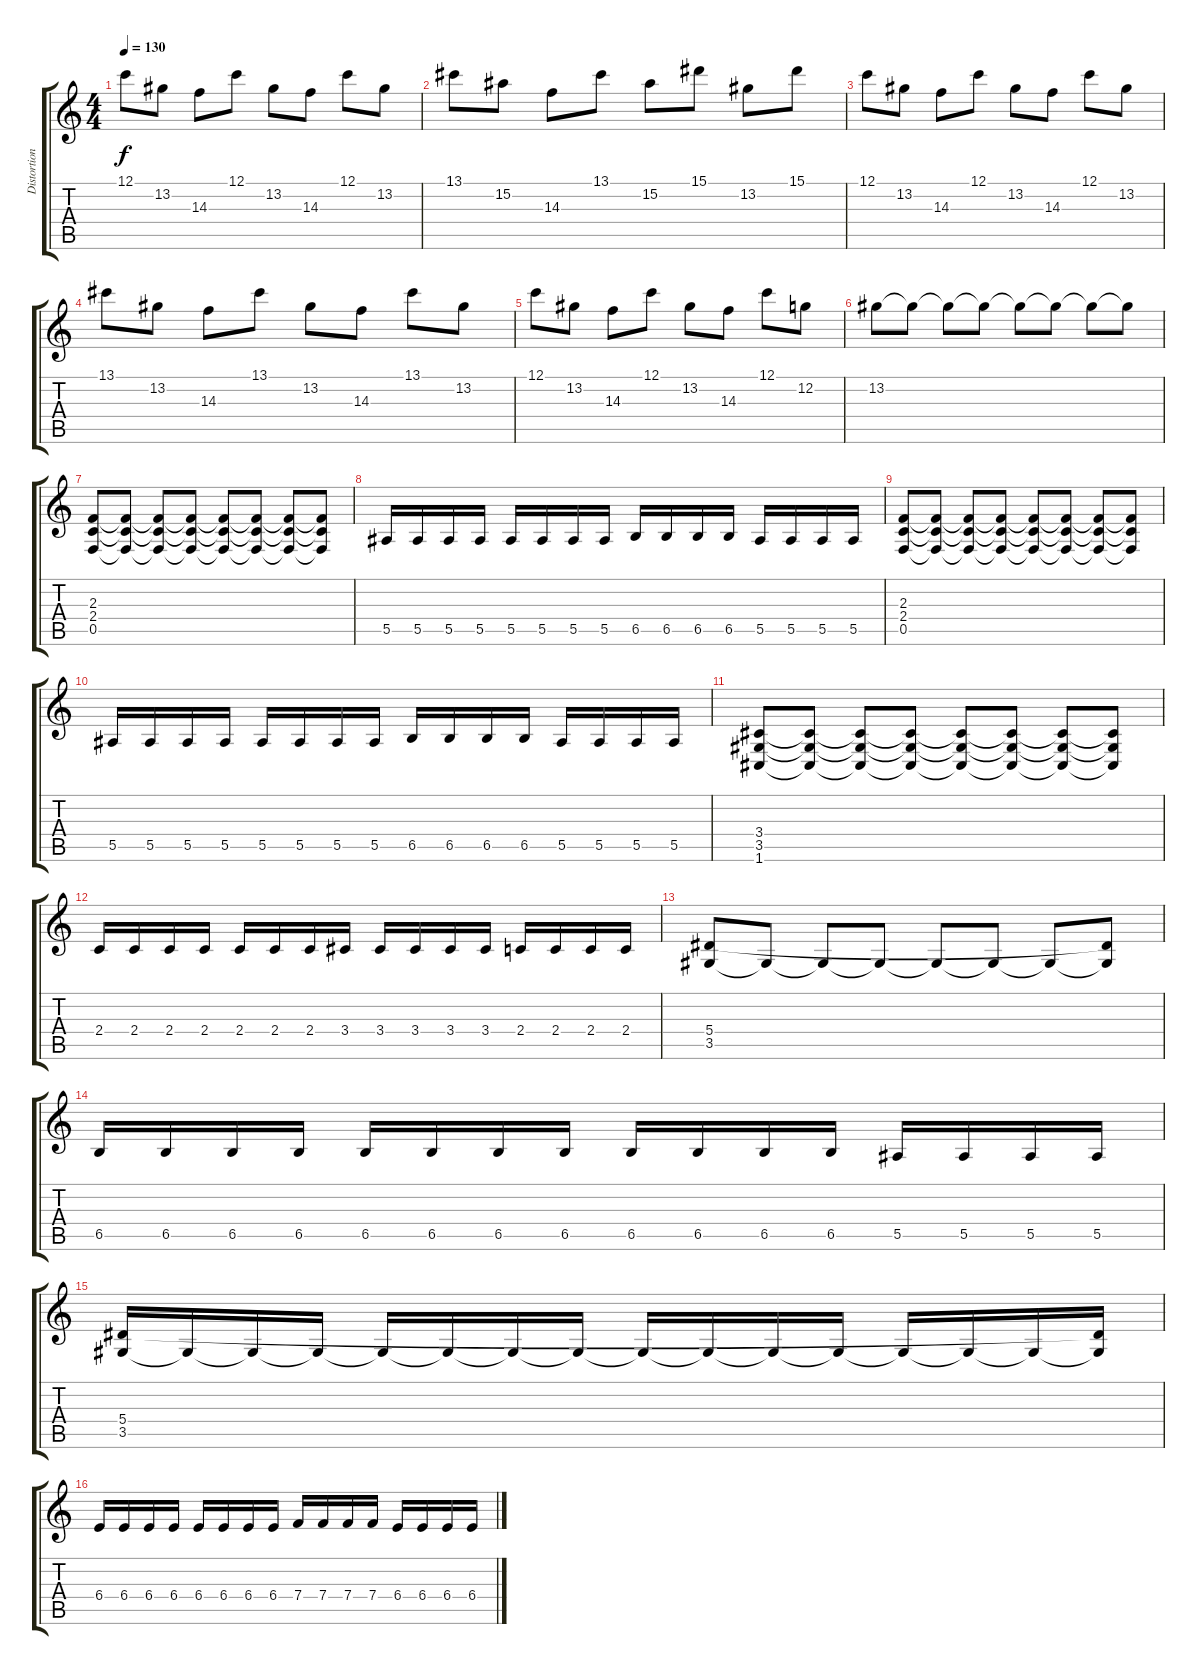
\track ("Distortion Guitar" "Distortion") {instrument distortionguitar}
\staff {score tabs}
\tuning (C4 G3 Eb3 Bb2 F2 C2) {hide}
\ts (4 4)
\tempo 130
\clef g2
\ks c
12.1.8{dy f} 13.2.8 14.3.8 12.1.8 13.2.8 14.3.8 12.1.8 13.2.8 |
13.1.8 15.2.8 14.3.8 13.1.8 15.2.8 15.1.8 13.2.8 15.1.8 |
12.1.8 13.2.8 14.3.8 12.1.8 13.2.8 14.3.8 12.1.8 13.2.8 |
13.1.8 13.2.8 14.3.8 13.1.8 13.2.8 14.3.8 13.1.8 13.2.8 |
12.1.8 13.2.8 14.3.8 12.1.8 13.2.8 14.3.8 12.1.8 12.2.8 |
13.2.8 13.2{t}.8 13.2{t}.8 13.2{t}.8 13.2{t}.8 13.2{t}.8 13.2{t}.8 13.2{t}.8 |
(2.3 2.4 0.5).8 (2.3{t} 2.4{t} 0.5{t}).8 (2.3{t} 2.4{t} 0.5{t}).8 (2.3{t} 2.4{t} 0.5{t}).8 (2.3{t} 2.4{t} 0.5{t}).8 (2.3{t} 2.4{t} 0.5{t}).8 (2.3{t} 2.4{t} 0.5{t}).8 (2.3{t} 2.4{t} 0.5{t}).8 |
5.5.16 5.5.16 5.5.16 5.5.16 5.5.16 5.5.16 5.5.16 5.5.16 6.5.16 6.5.16 6.5.16 6.5.16 5.5.16 5.5.16 5.5.16 5.5.16 |
(2.3 2.4 0.5).8 (2.3{t} 2.4{t} 0.5{t}).8 (2.3{t} 2.4{t} 0.5{t}).8 (2.3{t} 2.4{t} 0.5{t}).8 (2.3{t} 2.4{t} 0.5{t}).8 (2.3{t} 2.4{t} 0.5{t}).8 (2.3{t} 2.4{t} 0.5{t}).8 (2.3{t} 2.4{t} 0.5{t}).8 |
5.5.16 5.5.16 5.5.16 5.5.16 5.5.16 5.5.16 5.5.16 5.5.16 6.5.16 6.5.16 6.5.16 6.5.16 5.5.16 5.5.16 5.5.16 5.5.16 |
(3.4 3.5 1.6).8 (3.4{t} 3.5{t} 1.6{t}).8 (3.4{t} 3.5{t} 1.6{t}).8 (3.4{t} 3.5{t} 1.6{t}).8 (3.4{t} 3.5{t} 1.6{t}).8 (3.4{t} 3.5{t} 1.6{t}).8 (3.4{t} 3.5{t} 1.6{t}).8 (3.4{t} 3.5{t} 1.6{t}).8 |
2.4.16 2.4.16 2.4.16 2.4.16 2.4.16 2.4.16 2.4.16 3.4.16 3.4.16 3.4.16 3.4.16 3.4.16 2.4.16 2.4.16 2.4.16 2.4.16 |
(5.4 3.5).8 3.5{t}.8 3.5{t}.8 3.5{t}.8 3.5{t}.8 3.5{t}.8 3.5{t}.8 (5.4{t} 3.5{t}).8 |
6.5.16 6.5.16 6.5.16 6.5.16 6.5.16 6.5.16 6.5.16 6.5.16 6.5.16 6.5.16 6.5.16 6.5.16 5.5.16 5.5.16 5.5.16 5.5.16 |
(5.4 3.5).16 3.5{t}.16 3.5{t}.16 3.5{t}.16 3.5{t}.16 3.5{t}.16 3.5{t}.16 3.5{t}.16 3.5{t}.16 3.5{t}.16 3.5{t}.16 3.5{t}.16 3.5{t}.16 3.5{t}.16 3.5{t}.16 (5.4{t} 3.5{t}).16 |
6.4.16 6.4.16 6.4.16 6.4.16 6.4.16 6.4.16 6.4.16 6.4.16 7.4.16 7.4.16 7.4.16 7.4.16 6.4.16 6.4.16 6.4.16 6.4.16
